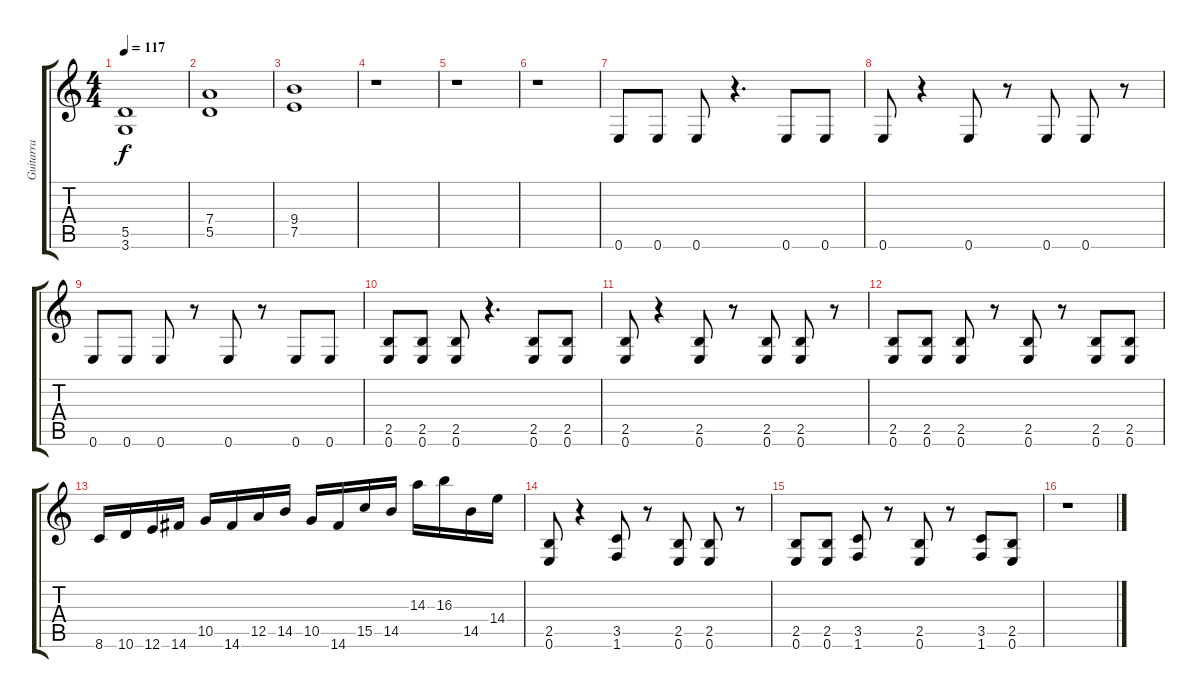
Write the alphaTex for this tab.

\track ("Guitarra" "Guitarra") {instrument distortionguitar}
\staff {score tabs}
\tuning (E4 B3 G3 D3 A2 E2) {hide}
\ts (4 4)
\tempo 117
\clef g2
\ks c
(5.5{t} 3.6{t}).1{dy f} |
(7.4 5.5).1 |
(9.4 7.5).1 |
r.1 |
r.1 |
r.1 |
0.6.8 0.6.8 0.6.8 r.4{d} 0.6.8 0.6.8 |
0.6.8 r.4 0.6.8 r.8 0.6.8 0.6.8 r.8 |
0.6.8 0.6.8 0.6.8 r.8 0.6.8 r.8 0.6.8 0.6.8 |
(2.5 0.6).8 (2.5 0.6).8 (2.5 0.6).8 r.4{d} (2.5 0.6).8 (2.5 0.6).8 |
(2.5 0.6).8 r.4 (2.5 0.6).8 r.8 (2.5 0.6).8 (2.5 0.6).8 r.8 |
(2.5 0.6).8 (2.5 0.6).8 (2.5 0.6).8 r.8 (2.5 0.6).8 r.8 (2.5 0.6).8 (2.5 0.6).8 |
8.6.16 10.6.16 12.6.16 14.6.16 10.5.16 14.6.16 12.5.16 14.5.16 10.5.16 14.6.16 15.5.16 14.5.16 14.3.16 16.3.16 14.5.16 14.4.16 |
(2.5 0.6).8 r.4 (3.5 1.6).8 r.8 (2.5 0.6).8 (2.5 0.6).8 r.8 |
(2.5 0.6).8 (2.5 0.6).8 (3.5 1.6).8 r.8 (2.5 0.6).8 r.8 (3.5 1.6).8 (2.5 0.6).8 |
r.1
